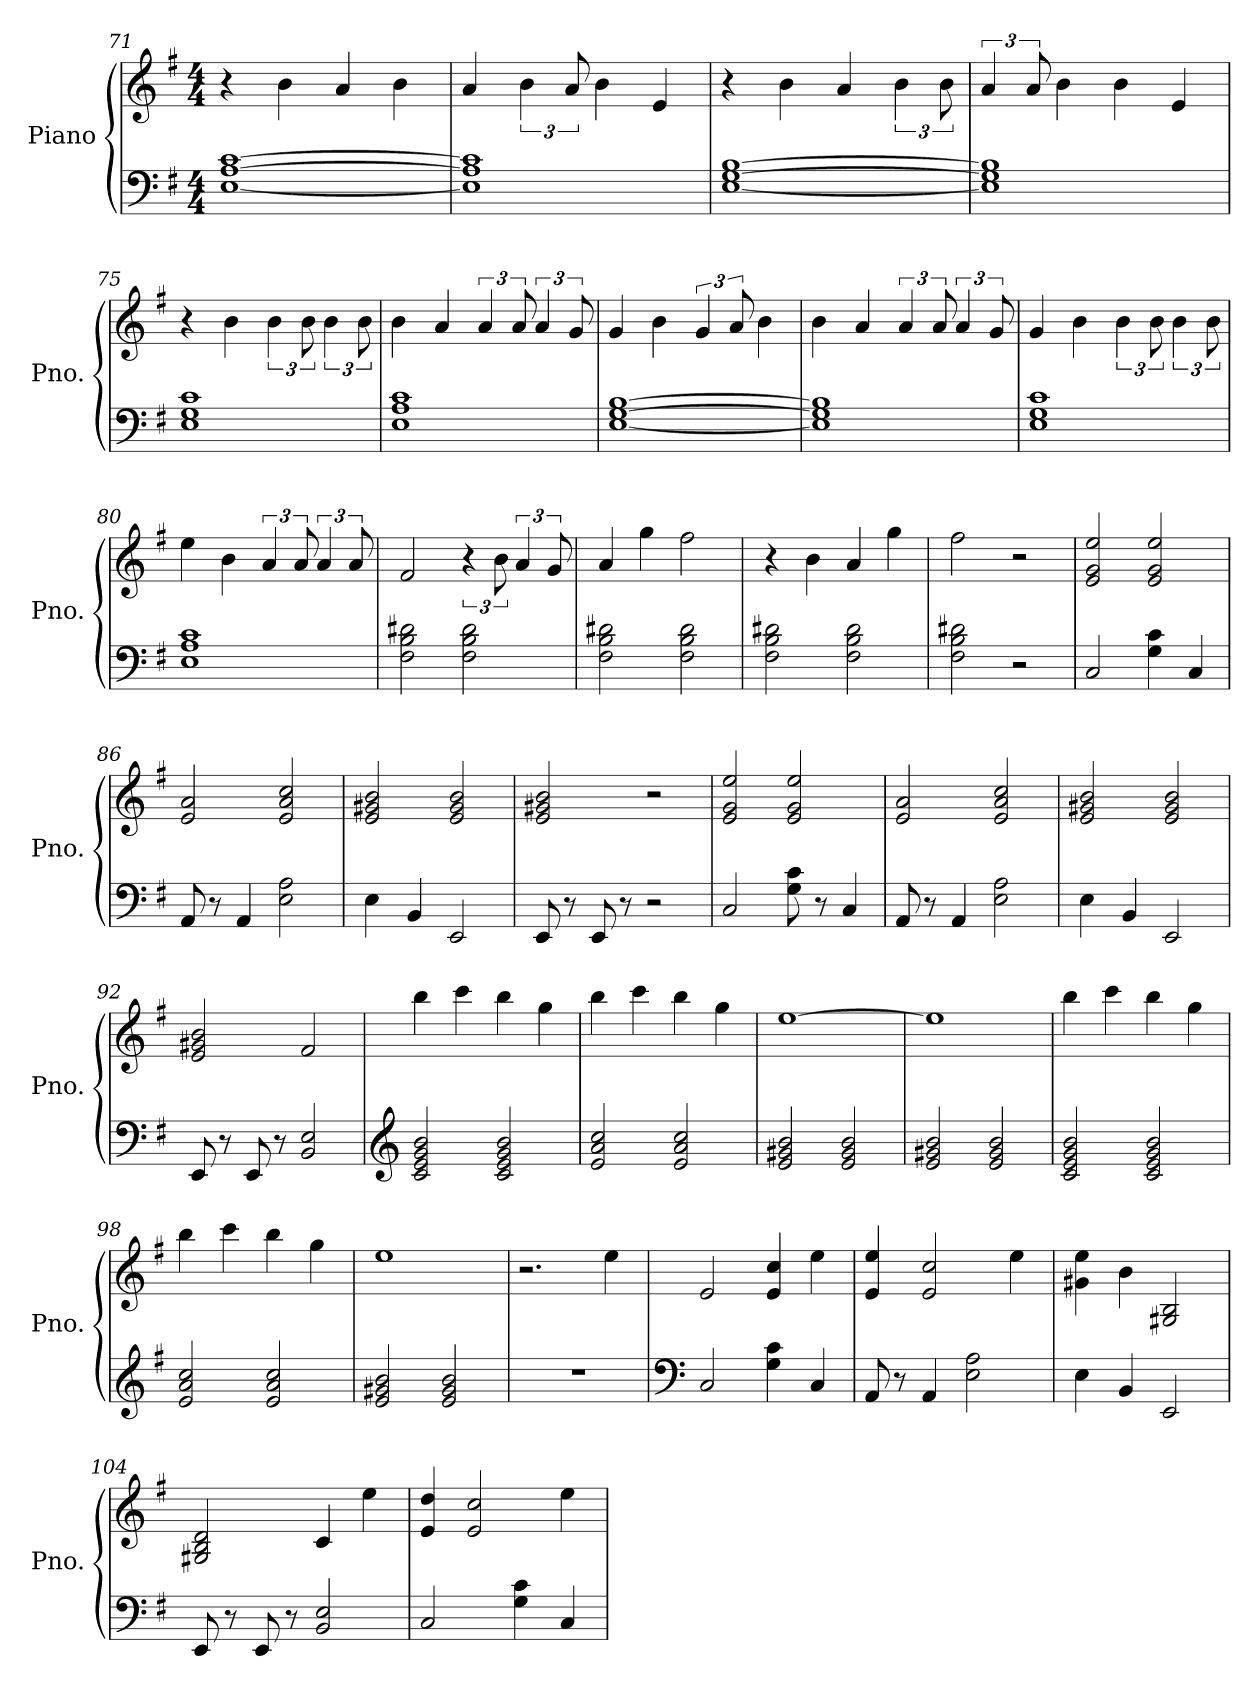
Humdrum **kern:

**kern	**kern
*part1	*part1
*staff2	*staff1
*I"Piano	*
*I'Pno.	*
*clefF4	*clefG2
*k[f#]	*k[f#]
*M4/4	*M4/4
=71	=71
[1E [1A [1c	4r
.	4b\
.	4a/
.	4b\
=72	=72
1E] 1A] 1c]	4a/
.	6b\
.	12a/
.	4b\
.	4e/
=73	=73
[1E [1G [1B	4r
.	4b\
.	4a/
.	6b\
.	12b\
=74	=74
1E] 1G] 1B]	6a/
.	12a/
.	4b\
.	4b\
.	4e/
=75	=75
1E 1G 1c	4r
.	4b\
.	6b\
.	12b\
.	6b\
.	12b\
!!LO:PB:g=z
=76	=76
1E 1A 1c	4b\
.	4a/
.	6a/
.	12a/
.	6a/
.	12g/
=77	=77
[1E [1G [1B	4g/
.	4b\
.	6g/
.	12a/
.	4b\
=78	=78
1E] 1G] 1B]	4b\
.	4a/
.	6a/
.	12a/
.	6a/
.	12g/
=79	=79
1E 1G 1c	4g/
.	4b\
.	6b\
.	12b\
.	6b\
.	12b\
=80	=80
1E 1A 1c	4ee\
.	4b\
.	6a/
.	12a/
.	6a/
.	12a/
=81	=81
2F#\ 2B\ 2d#X\	2f#/
2F#\ 2B\ 2d#\	6r
.	12b\
.	6a/
.	12g/
!!LO:LB:g=z
=82	=82
2F#\ 2B\ 2d#X\	4a/
.	4gg\
2F#\ 2B\ 2d#\	2ff#\
=83	=83
2F#\ 2B\ 2d#X\	4r
.	4b\
2F#\ 2B\ 2d#\	4a/
.	4gg\
=84	=84
2F#\ 2B\ 2d#X\	2ff#\
2r	2r
=85	=85
2C/	2e/ 2g/ 2ee/
4G\ 4c\	2e/ 2g/ 2ee/
4C/	.
=86	=86
8AA/	2e/ 2a/
8r	.
4AA/	.
2E\ 2A\	2e/ 2a/ 2cc/
=87	=87
4E\	2e/ 2g#X/ 2b/
4BB/	.
2EE/	2e/ 2g#/ 2b/
=88	=88
8EE/	2e/ 2g#X/ 2b/
8r	.
8EE/	.
8r	.
2r	2r
=89	=89
2C/	2e/ 2g/ 2ee/
8G\ 8c\	2e/ 2g/ 2ee/
8r	.
4C/	.
=90	=90
8AA/	2e/ 2a/
8r	.
4AA/	.
2E\ 2A\	2e/ 2a/ 2cc/
!!LO:LB:g=z
=91	=91
4E\	2e/ 2g#X/ 2b/
4BB/	.
2EE/	2e/ 2g#/ 2b/
=92	=92
8EE/	2e/ 2g#X/ 2b/
8r	.
8EE/	.
8r	.
2BB/ 2E/	2f#/
=93	=93
*clefG2	*
2c/ 2e/ 2g/ 2b/	4bb\
.	4ccc\
2c/ 2e/ 2g/ 2b/	4bb\
.	4gg\
=94	=94
2e/ 2a/ 2cc/	4bb\
.	4ccc\
2e/ 2a/ 2cc/	4bb\
.	4gg\
=95	=95
2e/ 2g#X/ 2b/	[1ee
2e/ 2g#/ 2b/	.
=96	=96
2e/ 2g#X/ 2b/	1ee]
2e/ 2g#/ 2b/	.
=97	=97
2c/ 2e/ 2g/ 2b/	4bb\
.	4ccc\
2c/ 2e/ 2g/ 2b/	4bb\
.	4gg\
=98	=98
2e/ 2a/ 2cc/	4bb\
.	4ccc\
2e/ 2a/ 2cc/	4bb\
.	4gg\
=99	=99
2e/ 2g#X/ 2b/	1ee
2e/ 2g#/ 2b/	.
!!LO:LB:g=z
=100	=100
1r	2.r
.	4ee\
=101	=101
*clefF4	*
2C/	2e/
4G\ 4c\	4e/ 4cc/
4C/	4ee\
=102	=102
8AA/	4e/ 4ee/
8r	.
4AA/	2e/ 2cc/
2E\ 2A\	.
.	4ee\
=103	=103
4E\	4g#X\ 4ee\
4BB/	4b\
2EE/	2G#X/ 2B/
=104	=104
8EE/	2G#X/ 2B/ 2d/
8r	.
8EE/	.
8r	.
2BB/ 2E/	4c/
.	4ee\
=105	=105
2C/	4e/ 4dd/
.	2e/ 2cc/
4G\ 4c\	.
4C/	4ee\
=	=
*-	*-
